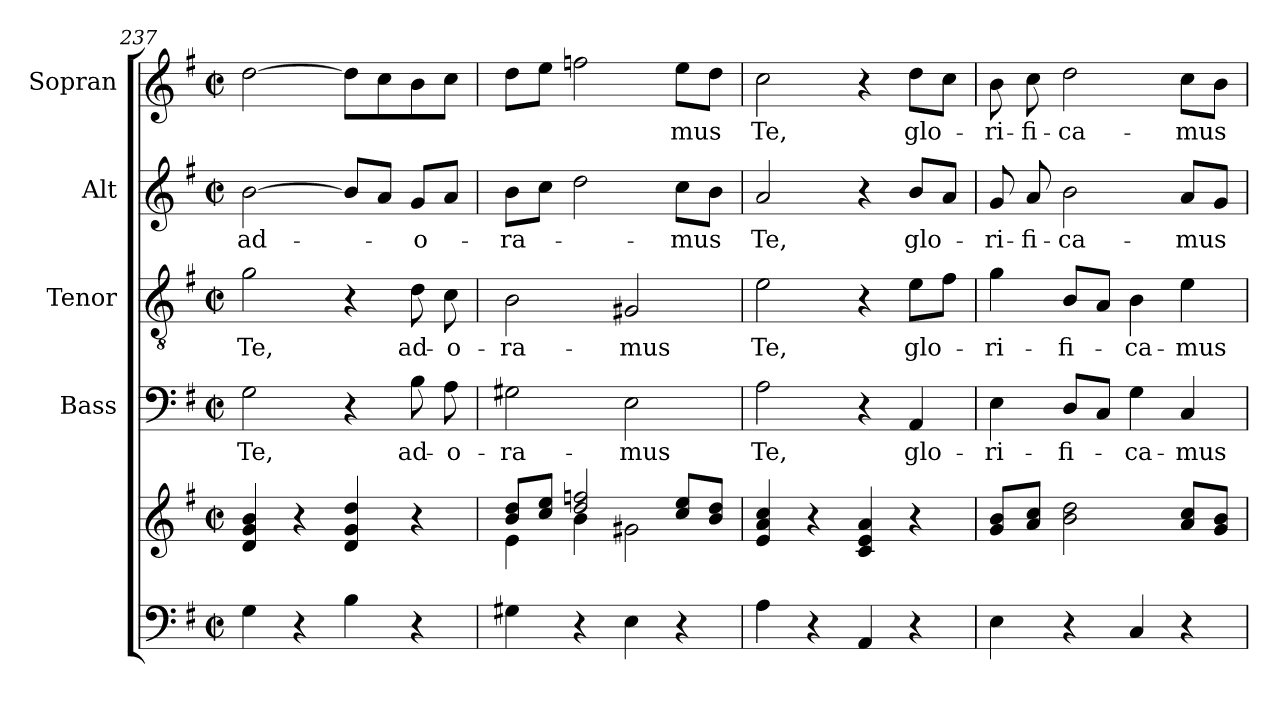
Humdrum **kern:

**kern	**kern	**kern	**text	**kern	**text	**kern	**text	**kern	**text
*part5	*part5	*part4	*part4	*part3	*part3	*part2	*part2	*part1	*part1
*staff6	*staff5	*staff4	*staff4	*staff3	*staff3	*staff2	*staff2	*staff1	*staff1
*	*	*I"Bass	*	*I"Tenor	*	*I"Alt	*	*I"Sopran	*
*	*	*I'B.	*	*I'T.	*	*I'A.	*	*I'S.	*
*clefF4	*clefG2	*clefF4	*	*clefGv2	*	*clefG2	*	*clefG2	*
*k[f#]	*k[f#]	*k[f#]	*	*k[f#]	*	*k[f#]	*	*k[f#]	*
*G:	*G:	*G:	*	*G:	*	*G:	*	*G:	*
*M2/2	*M2/2	*M2/2	*	*M2/2	*	*M2/2	*	*M2/2	*
*met(c|)	*met(c|)	*met(c|)	*	*met(c|)	*	*met(c|)	*	*met(c|)	*
=237	=237	=237	=237	=237	=237	=237	=237	=237	=237
!	!	!	!LO:LY:b	!	!LO:LY:b	!	!LO:LY:b	!	!
4G\	4d/ 4g/ 4b/	2G\	Te,	2g\	Te,	[2b\	ad-	[2dd\	.
4r	4r	.	.	.	.	.	.	.	.
4B\	4d/ 4g/ 4dd/	4r	.	4r	.	8b/L]	.	8dd\L]	.
.	.	.	.	.	.	8a/J	.	8cc\	.
!	!	!	!LO:LY:b	!	!LO:LY:b	!	!LO:LY:b	!	!
4r	4r	8B\	ad-	8d\	ad-	8g/L	-o-	8b\	.
!	!	!	!LO:LY:b	!	!LO:LY:b	!	!	!	!
.	.	8A\	-o-	8c\	-o-	8a/J	.	8cc\J	.
=238	=238	=238	=238	=238	=238	=238	=238	=238	=238
*	*^	*	*	*	*	*	*	*	*
!	!	!	!	!LO:LY:b	!	!LO:LY:b	!	!LO:LY:b	!	!
4G#X\	8b/ 8dd/L	4e\	2G#X\	-ra-	2B\	-ra-	8b\L	-ra-	8dd\L	.
.	8cc/ 8ee/J	.	.	.	.	.	8cc\J	.	8ee\J	.
4r	2dd/ 2ffn/	4b\	.	.	.	.	2dd\	.	2ffn\	.
!	!	!	!	!LO:LY:b	!	!LO:LY:b	!	!	!	!
4E\	.	2g#X\	2E\	-mus	2G#X/	-mus	.	.	.	.
!	!	!	!	!	!	!	!	!LO:LY:b	!	!LO:LY:b
4r	8cc/ 8ee/L	.	.	.	.	.	8cc\L	-mus	8ee\L	-mus
.	8b/ 8dd/J	.	.	.	.	.	8b\J	.	8dd\J	.
*	*v	*v	*	*	*	*	*	*	*	*
=239	=239	=239	=239	=239	=239	=239	=239	=239	=239
!	!	!	!LO:LY:b	!	!LO:LY:b	!	!LO:LY:b	!	!LO:LY:b
4A\	4e/ 4a/ 4cc/	2A\	Te,	2e\	Te,	2a/	Te,	2cc\	Te,
4r	4r	.	.	.	.	.	.	.	.
4AA/	4c/ 4e/ 4a/	4r	.	4r	.	4r	.	4r	.
!	!	!	!LO:LY:b	!	!LO:LY:b	!	!LO:LY:b	!	!LO:LY:b
4r	4r	4AA/	glo-	8e\L	glo-	8b/L	glo-	8dd\L	glo-
.	.	.	.	8f#\J	.	8a/J	.	8cc\J	.
=240	=240	=240	=240	=240	=240	=240	=240	=240	=240
!	!	!	!LO:LY:b	!	!LO:LY:b	!	!LO:LY:b	!	!LO:LY:b
4E\	8g/ 8b/L	4E\	-ri-	4g\	-ri-	8g/	-ri-	8b\	-ri-
!	!	!	!	!	!	!	!LO:LY:b	!	!LO:LY:b
.	8a/ 8cc/J	.	.	.	.	8a/	-fi-	8cc\	-fi-
!	!	!	!LO:LY:b	!	!LO:LY:b	!	!LO:LY:b	!	!LO:LY:b
4r	2b\ 2dd\	8D/L	-fi-	8B/L	-fi-	2b\	-ca-	2dd\	-ca-
.	.	8C/J	.	8A/J	.	.	.	.	.
!	!	!	!LO:LY:b	!	!LO:LY:b	!	!	!	!
4C/	.	4G\	-ca-	4B\	-ca-	.	.	.	.
!	!	!	!LO:LY:b	!	!LO:LY:b	!	!LO:LY:b	!	!LO:LY:b
4r	8a/ 8cc/L	4C/	-mus	4e\	-mus	8a/L	-mus	8cc\L	-mus
.	8g/ 8b/J	.	.	.	.	8g/J	.	8b\J	.
=	=	=	=	=	=	=	=	=	=
*-	*-	*-	*-	*-	*-	*-	*-	*-	*-
